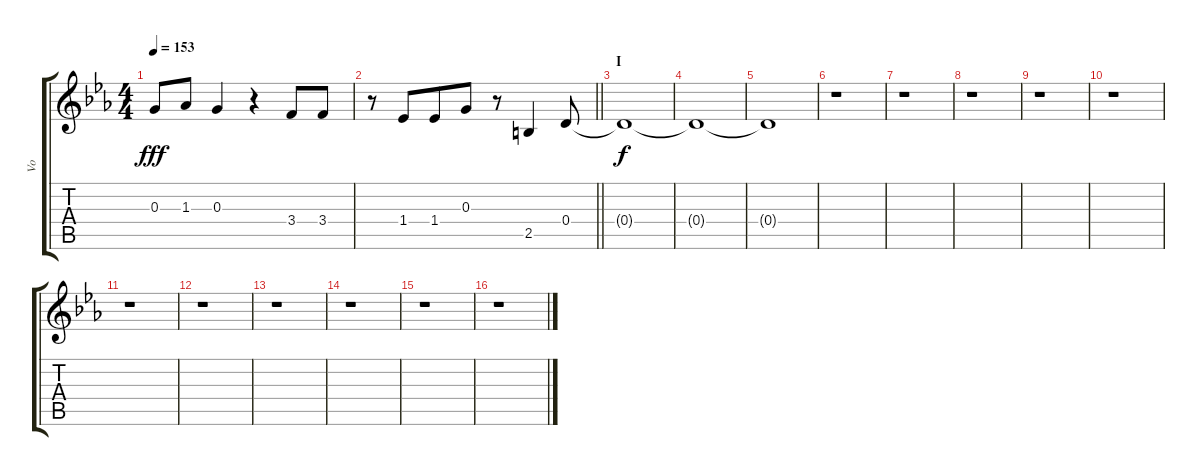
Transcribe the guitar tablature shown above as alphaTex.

\track ("Vo" "Vo") {instrument acousticguitarsteel}
\staff {score tabs}
\tuning (E4 B3 G3 D3 A2 E2) {hide}
\ts (4 4)
\tempo 153
\clef g2
\ks cminor
0.3.8{dy fff} 1.3.8 0.3.4 r.4 3.4.8 3.4.8 |
\barLineRight lightlight
r.8 1.4.8{beam merge} 1.4.8 0.3.8 r.8 2.5.4 0.4.8 |
\section ("" "I")
0.4{t}.1{dy f} |
0.4{t}.1 |
0.4{t}.1 |
r.1 |
r.1 |
r.1 |
r.1 |
r.1 |
r.1 |
r.1 |
r.1 |
r.1 |
r.1 |
r.1
